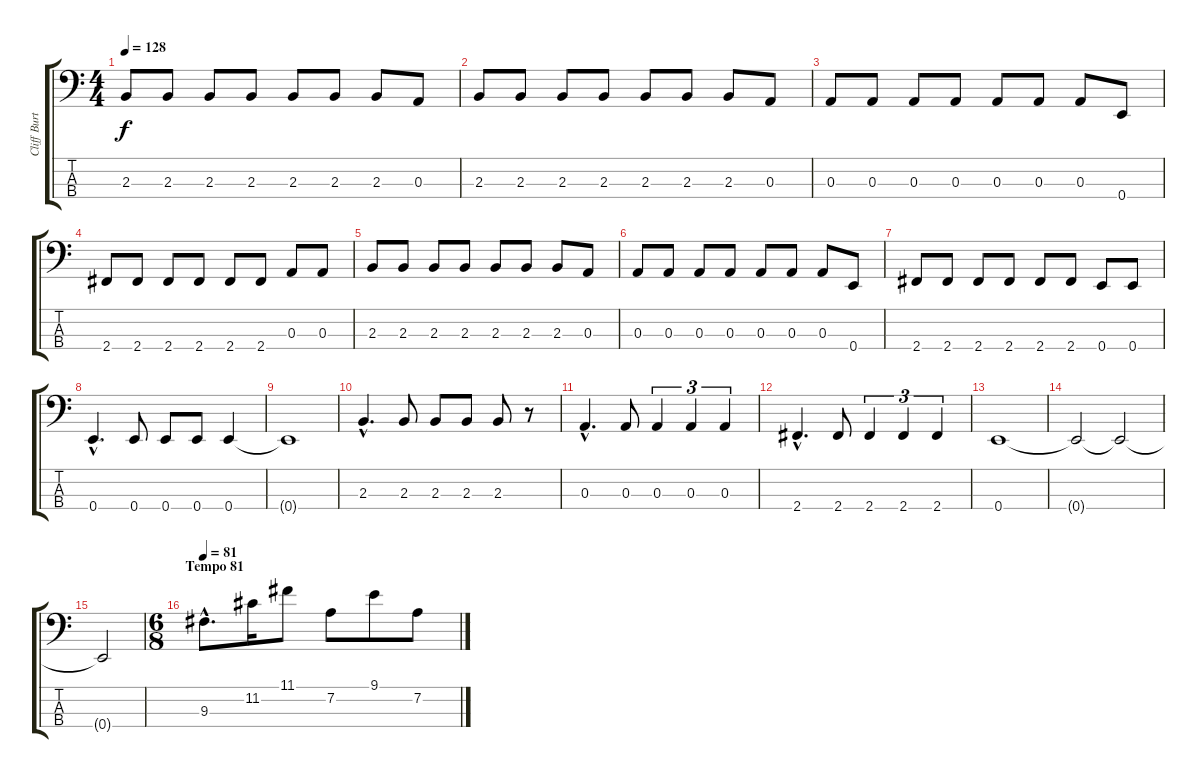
\track ("Cliff Burton" "Cliff Burt") {instrument electricbassfinger}
\staff {score tabs}
\tuning (G2 D2 A1 E1) {hide}
\ts (4 4)
\tempo 128
\clef f4
\ks c
2.3.8{dy f} 2.3.8 2.3.8 2.3.8 2.3.8 2.3.8 2.3.8 0.3.8 |
2.3.8 2.3.8 2.3.8 2.3.8 2.3.8 2.3.8 2.3.8 0.3.8 |
0.3.8 0.3.8 0.3.8 0.3.8 0.3.8 0.3.8 0.3.8 0.4.8 |
2.4.8 2.4.8 2.4.8 2.4.8 2.4.8 2.4.8 0.3.8 0.3.8 |
2.3.8 2.3.8 2.3.8 2.3.8 2.3.8 2.3.8 2.3.8 0.3.8 |
0.3.8 0.3.8 0.3.8 0.3.8 0.3.8 0.3.8 0.3.8 0.4.8 |
2.4.8 2.4.8 2.4.8 2.4.8 2.4.8 2.4.8 0.4.8 0.4.8 |
0.4{hac}.4{d} 0.4.8 0.4.8 0.4.8 0.4.4 |
0.4{t}.1 |
2.3{hac}.4{d} 2.3.8 2.3.8 2.3.8 2.3.8 r.8 |
0.3{hac}.4{d} 0.3.8 0.3.4{tu (3 2)} 0.3.4{tu (3 2)} 0.3.4{tu (3 2)} |
2.4{hac}.4{d} 2.4.8 2.4.4{tu (3 2)} 2.4.4{tu (3 2)} 2.4.4{tu (3 2)} |
0.4.1 |
0.4{t}.2 0.4{t}.2 |
0.4{t}.2 |
\ts (6 8)
\section ("" "Tempo 81")
\tempo 81
9.3{hac}.8{d} 11.2.16 11.1.8 7.2.8 9.1.8 7.2.8
